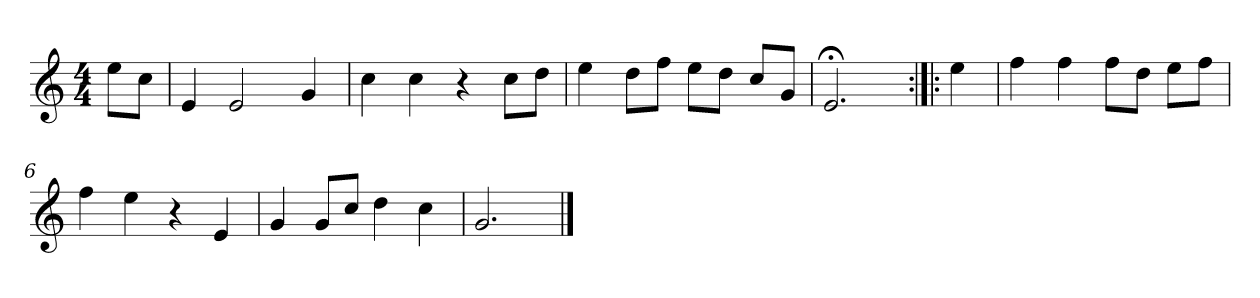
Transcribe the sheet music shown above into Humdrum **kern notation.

**kern
*part1
*staff1
*clefG2
*k[]
*C:
*M4/4
*MM120
=
8ee\L
8cc\J
=1
4e
2e
4g
=2
4cc
4cc
4r
8cc\L
8dd\J
=3
4ee
8dd\L
8ff\J
8ee\L
8dd\J
8cc/L
8g/J
=4
2.e;<
=:|!|:
4ee
=5
4ff
4ff
8ff\L
8dd\J
8ee\L
8ff\J
=6
4ff
4ee
4r
4e
=7
4g
8g/L
8cc/J
4dd
4cc
=8
2.g
==
*-
